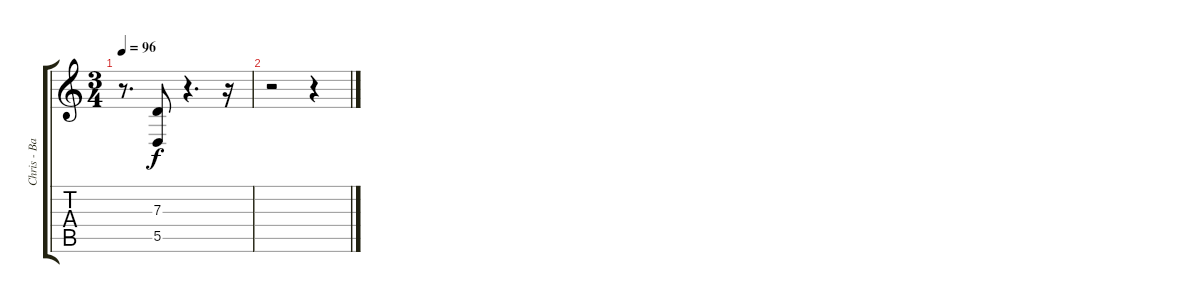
\track ("Chris - Back vocals" "Chris - Ba") {instrument choiraahs}
\staff {score tabs}
\tuning (E4 B3 G3 D3 A2 E2) {hide}
\ts (3 4)
\tempo 96
\clef g2
\ks c
r.8{d dy f} (7.3 5.5).8 r.4{d} r.16 |
r.2 r.4
